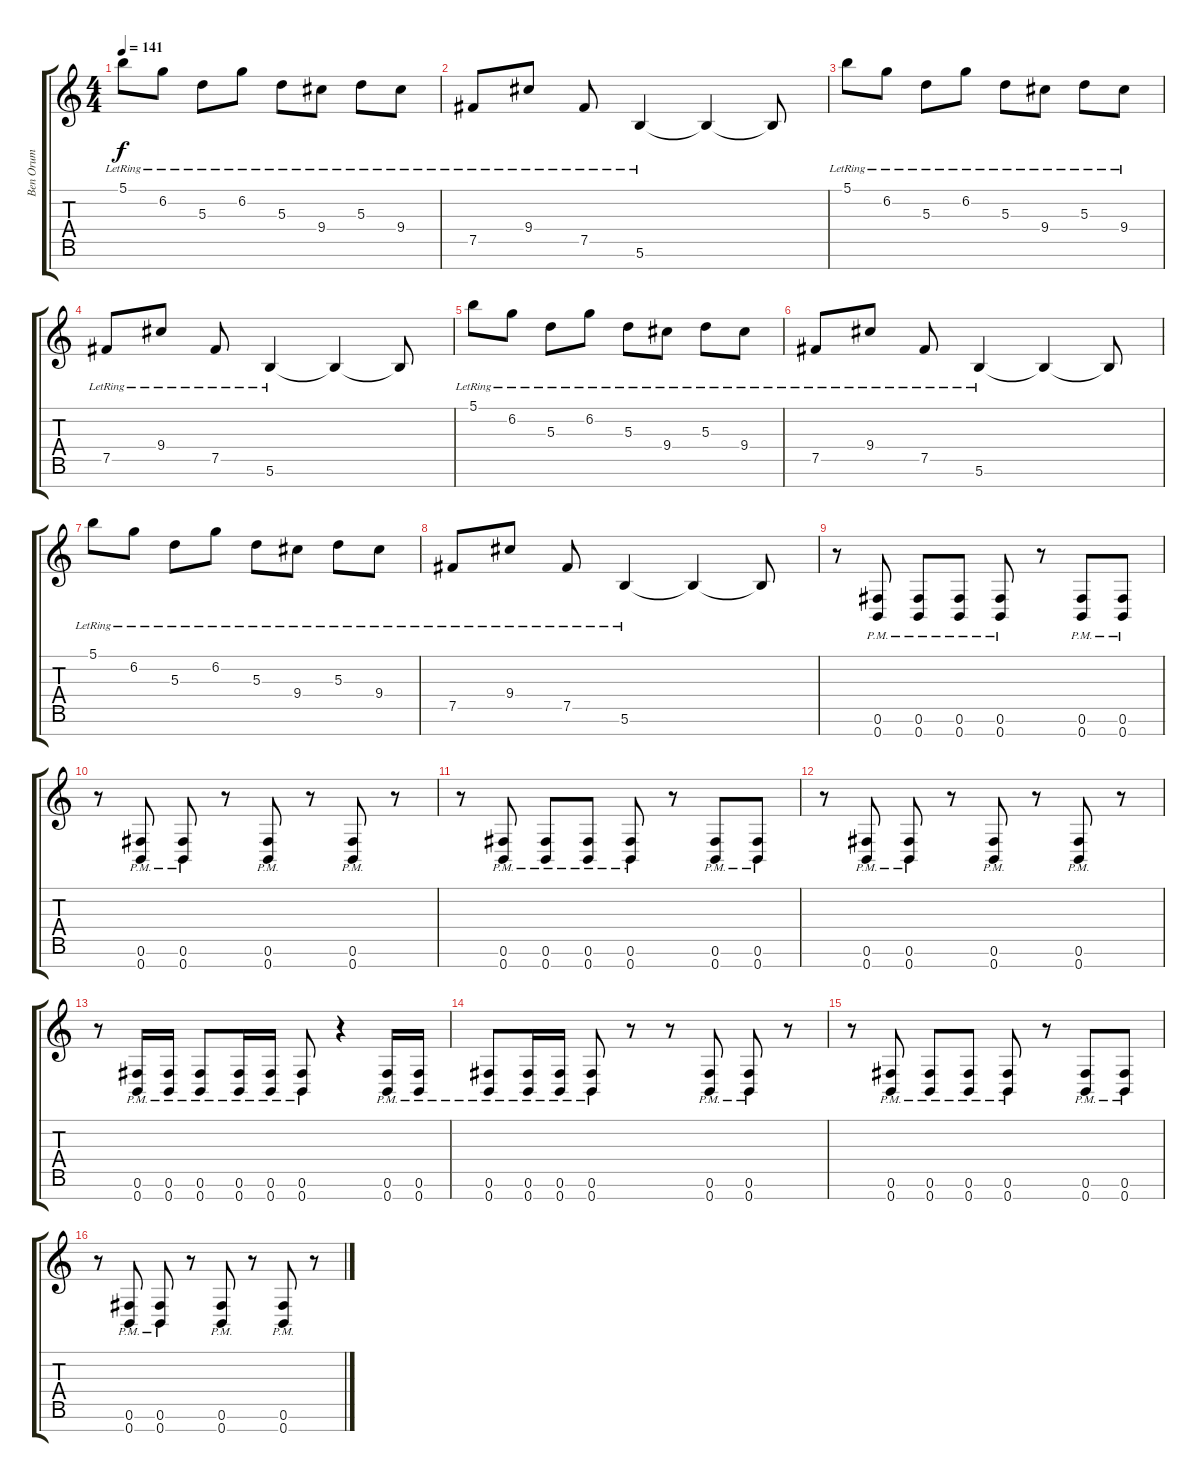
\track ("Ben Orum" "Ben Orum") {instrument distortionguitar}
\staff {score tabs}
\tuning (Gb4 Db4 A3 E3 B2 Gb2 B1) {hide}
\ts (4 4)
\tempo 141
\clef g2
\ks c
5.1{lr}.8{dy f instrument distortionguitar} 6.2{lr}.8 5.3{lr}.8 6.2{lr}.8 5.3{lr}.8 9.4{lr}.8 5.3{lr}.8 9.4{lr}.8 |
7.5{lr}.8 9.4{lr}.8 7.5{lr}.8 5.6{lr}.4 5.6{t}.4 5.6{t}.8 |
5.1{lr}.8 6.2{lr}.8 5.3{lr}.8 6.2{lr}.8 5.3{lr}.8 9.4{lr}.8 5.3{lr}.8 9.4{lr}.8 |
7.5{lr}.8 9.4{lr}.8 7.5{lr}.8 5.6{lr}.4 5.6{t}.4 5.6{t}.8 |
5.1{lr}.8 6.2{lr}.8 5.3{lr}.8 6.2{lr}.8 5.3{lr}.8 9.4{lr}.8 5.3{lr}.8 9.4{lr}.8 |
7.5{lr}.8 9.4{lr}.8 7.5{lr}.8 5.6{lr}.4 5.6{t}.4 5.6{t}.8 |
5.1{lr}.8 6.2{lr}.8 5.3{lr}.8 6.2{lr}.8 5.3{lr}.8 9.4{lr}.8 5.3{lr}.8 9.4{lr}.8 |
7.5{lr}.8 9.4{lr}.8 7.5{lr}.8 5.6{lr}.4 5.6{t}.4 5.6{t}.8 |
r.8 (0.6{pm} 0.7{pm}).8 (0.6{pm} 0.7{pm}).8 (0.6{pm} 0.7{pm}).8 (0.6{pm} 0.7{pm}).8 r.8 (0.6{pm} 0.7{pm}).8 (0.6{pm} 0.7{pm}).8 |
r.8 (0.6{pm} 0.7{pm}).8 (0.6{pm} 0.7{pm}).8 r.8 (0.6{pm} 0.7{pm}).8 r.8 (0.6{pm} 0.7{pm}).8 r.8 |
r.8 (0.6{pm} 0.7{pm}).8 (0.6{pm} 0.7{pm}).8 (0.6{pm} 0.7{pm}).8 (0.6{pm} 0.7{pm}).8 r.8 (0.6{pm} 0.7{pm}).8 (0.6{pm} 0.7{pm}).8 |
r.8 (0.6{pm} 0.7{pm}).8 (0.6{pm} 0.7{pm}).8 r.8 (0.6{pm} 0.7{pm}).8 r.8 (0.6{pm} 0.7{pm}).8 r.8 |
r.8 (0.6{pm} 0.7{pm}).16 (0.6{pm} 0.7{pm}).16 (0.6{pm} 0.7{pm}).8 (0.6{pm} 0.7{pm}).16 (0.6{pm} 0.7{pm}).16 (0.6{pm} 0.7{pm}).8 r.4 (0.6{pm} 0.7{pm}).16 (0.6{pm} 0.7{pm}).16 |
(0.6{pm} 0.7{pm}).8 (0.6{pm} 0.7{pm}).16 (0.6{pm} 0.7{pm}).16 (0.6{pm} 0.7{pm}).8 r.8 r.8 (0.6{pm} 0.7{pm}).8 (0.6{pm} 0.7{pm}).8 r.8 |
r.8 (0.6{pm} 0.7{pm}).8 (0.6{pm} 0.7{pm}).8 (0.6{pm} 0.7{pm}).8 (0.6{pm} 0.7{pm}).8 r.8 (0.6{pm} 0.7{pm}).8 (0.6{pm} 0.7{pm}).8 |
r.8 (0.6{pm} 0.7{pm}).8 (0.6{pm} 0.7{pm}).8 r.8 (0.6{pm} 0.7{pm}).8 r.8 (0.6{pm} 0.7{pm}).8 r.8
